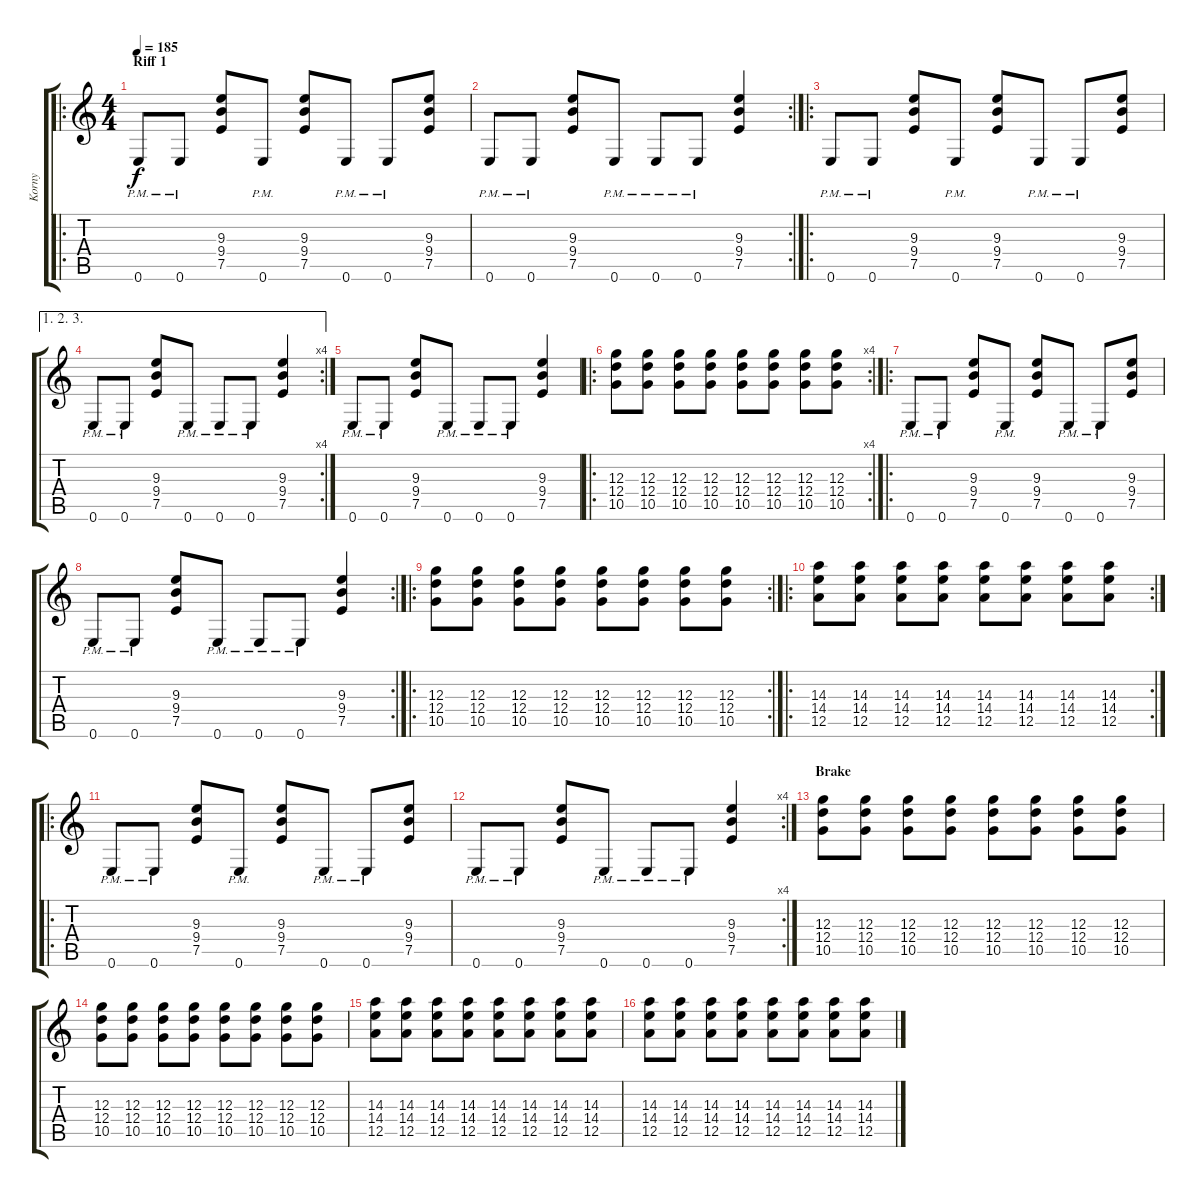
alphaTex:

\track ("Korny" "Korny") {instrument overdrivenguitar}
\staff {score tabs}
\tuning (E4 B3 G3 D3 A2 E2) {hide}
\ro
\ts (4 4)
\section ("" "Riff 1")
\tempo 185
\clef g2
\ks c
0.6{pm}.8{dy f instrument overdrivenguitar} 0.6{pm}.8 (9.3 9.4 7.5).8 0.6{pm}.8 (9.3 9.4 7.5).8 0.6{pm}.8 0.6{pm}.8 (9.3 9.4 7.5).8 |
\rc 2
0.6{pm}.8 0.6{pm}.8 (9.3 9.4 7.5).8 0.6{pm}.8 0.6{pm}.8 0.6{pm}.8 (9.3 9.4 7.5).4 |
\ro
0.6{pm}.8 0.6{pm}.8 (9.3 9.4 7.5).8 0.6{pm}.8 (9.3 9.4 7.5).8 0.6{pm}.8 0.6{pm}.8 (9.3 9.4 7.5).8 |
\ae (1 2 3)
\rc 4
0.6{pm}.8 0.6{pm}.8 (9.3 9.4 7.5).8 0.6{pm}.8 0.6{pm}.8 0.6{pm}.8 (9.3 9.4 7.5).4 |
0.6{pm}.8 0.6{pm}.8 (9.3 9.4 7.5).8 0.6{pm}.8 0.6{pm}.8 0.6{pm}.8 (9.3 9.4 7.5).4 |
\ro
\rc 4
(12.3 12.4 10.5).8 (12.3 12.4 10.5).8 (12.3 12.4 10.5).8 (12.3 12.4 10.5).8 (12.3 12.4 10.5).8 (12.3 12.4 10.5).8 (12.3 12.4 10.5).8 (12.3 12.4 10.5).8 |
\ro
0.6{pm}.8 0.6{pm}.8 (9.3 9.4 7.5).8 0.6{pm}.8 (9.3 9.4 7.5).8 0.6{pm}.8 0.6{pm}.8 (9.3 9.4 7.5).8 |
\rc 2
0.6{pm}.8 0.6{pm}.8 (9.3 9.4 7.5).8 0.6{pm}.8 0.6{pm}.8 0.6{pm}.8 (9.3 9.4 7.5).4 |
\ro
\rc 2
(12.3 12.4 10.5).8 (12.3 12.4 10.5).8 (12.3 12.4 10.5).8 (12.3 12.4 10.5).8 (12.3 12.4 10.5).8 (12.3 12.4 10.5).8 (12.3 12.4 10.5).8 (12.3 12.4 10.5).8 |
\ro
\rc 2
(14.3 14.4 12.5).8 (14.3 14.4 12.5).8 (14.3 14.4 12.5).8 (14.3 14.4 12.5).8 (14.3 14.4 12.5).8 (14.3 14.4 12.5).8 (14.3 14.4 12.5).8 (14.3 14.4 12.5).8 |
\ro
0.6{pm}.8 0.6{pm}.8 (9.3 9.4 7.5).8 0.6{pm}.8 (9.3 9.4 7.5).8 0.6{pm}.8 0.6{pm}.8 (9.3 9.4 7.5).8 |
\rc 4
0.6{pm}.8 0.6{pm}.8 (9.3 9.4 7.5).8 0.6{pm}.8 0.6{pm}.8 0.6{pm}.8 (9.3 9.4 7.5).4 |
\section ("" "Brake")
(12.3 12.4 10.5).8 (12.3 12.4 10.5).8 (12.3 12.4 10.5).8 (12.3 12.4 10.5).8 (12.3 12.4 10.5).8 (12.3 12.4 10.5).8 (12.3 12.4 10.5).8 (12.3 12.4 10.5).8 |
(12.3 12.4 10.5).8 (12.3 12.4 10.5).8 (12.3 12.4 10.5).8 (12.3 12.4 10.5).8 (12.3 12.4 10.5).8 (12.3 12.4 10.5).8 (12.3 12.4 10.5).8 (12.3 12.4 10.5).8 |
(14.3 14.4 12.5).8 (14.3 14.4 12.5).8 (14.3 14.4 12.5).8 (14.3 14.4 12.5).8 (14.3 14.4 12.5).8 (14.3 14.4 12.5).8 (14.3 14.4 12.5).8 (14.3 14.4 12.5).8 |
(14.3 14.4 12.5).8 (14.3 14.4 12.5).8 (14.3 14.4 12.5).8 (14.3 14.4 12.5).8 (14.3 14.4 12.5).8 (14.3 14.4 12.5).8 (14.3 14.4 12.5).8 (14.3 14.4 12.5).8
